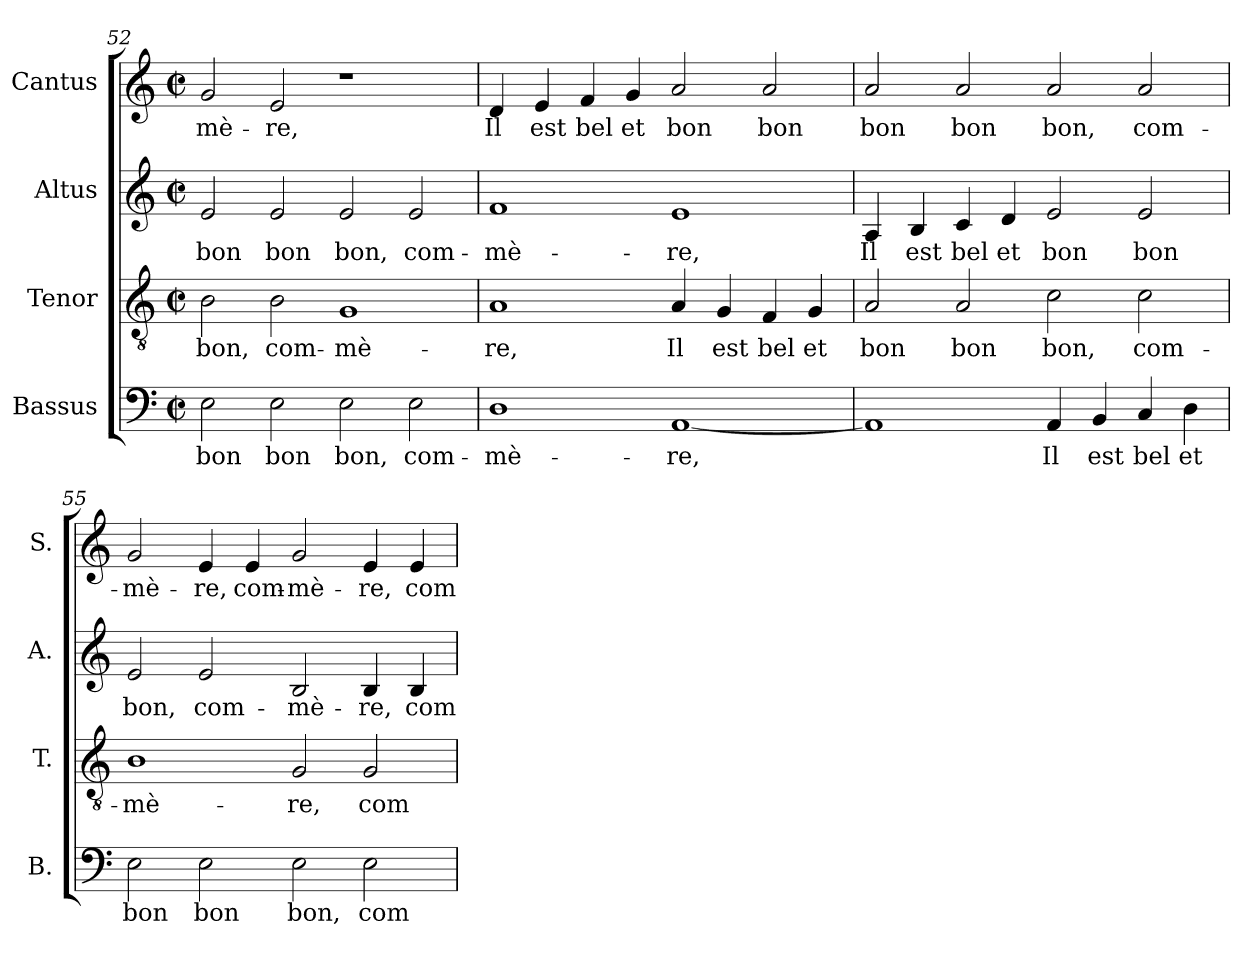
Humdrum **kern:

**kern	**text	**kern	**text	**kern	**text	**kern	**text
*part4	*part4	*part3	*part3	*part2	*part2	*part1	*part1
*staff4	*staff4	*staff3	*staff3	*staff2	*staff2	*staff1	*staff1
*I"Bassus	*	*I"Tenor	*	*I"Altus	*	*I"Cantus	*
*I'B.	*	*I'T.	*	*I'A.	*	*I'S.	*
*clefF4	*	*clefGv2	*	*clefG2	*	*clefG2	*
*	*	*ITrd7c12	*	*	*	*	*
*k[]	*	*k[]	*	*k[]	*	*k[]	*
*C:	*	*C:	*	*C:	*	*C:	*
*M2/2	*	*M2/2	*	*M2/2	*	*M2/2	*
*met(c|)	*	*met(c|)	*	*met(c|)	*	*met(c|)	*
=52	=52	=52	=52	=52	=52	=52	=52
!	!LO:LY:b:color=#000000	!	!	!	!	!	!
!	!	!	!LO:LY:b:color=#000000	!	!	!	!
!	!	!	!	!	!LO:LY:b:color=#000000	!	!
!	!	!	!	!	!	!	!LO:LY:b:color=#000000
2Ei\	bon	2BBi\	bon,	2ei/	bon	2gi/	-mè-
!	!LO:LY:b:color=#000000	!	!	!	!	!	!
!	!	!	!LO:LY:b:color=#000000	!	!	!	!
!	!	!	!	!	!LO:LY:b:color=#000000	!	!
!	!	!	!	!	!	!	!LO:LY:b:color=#000000
2Ei\	bon	2BBi\	com-	2ei/	bon	2ei/	-re,
!	!LO:LY:b:color=#000000	!	!	!	!	!	!
!	!	!	!LO:LY:b:color=#000000	!	!	!	!
!	!	!	!	!	!LO:LY:b:color=#000000	!	!
2Ei\	bon,	1GGi	-mè-	2ei/	bon,	1r	.
!	!LO:LY:b:color=#000000	!	!	!	!	!	!
!	!	!	!	!	!LO:LY:b:color=#000000	!	!
2Ei\	com-	.	.	2ei/	com-	.	.
!!LO:PB:g=z
=53	=53	=53	=53	=53	=53	=53	=53
!	!LO:LY:b:color=#000000	!	!	!	!	!	!
!	!	!	!LO:LY:b:color=#000000	!	!	!	!
!	!	!	!	!	!LO:LY:b:color=#000000	!	!
!	!	!	!	!	!	!	!LO:LY:b:color=#000000
1Di	-mè-	1AAi	-re,	1fi	-mè-	4di/	Il
!	!	!	!	!	!	!	!LO:LY:b:color=#000000
.	.	.	.	.	.	4ei/	est
!	!	!	!	!	!	!	!LO:LY:b:color=#000000
.	.	.	.	.	.	4fi/	bel
!	!	!	!	!	!	!	!LO:LY:b:color=#000000
.	.	.	.	.	.	4gi/	et
!	!LO:LY:b:color=#000000	!	!	!	!	!	!
!	!	!	!LO:LY:b:color=#000000	!	!	!	!
!	!	!	!	!	!LO:LY:b:color=#000000	!	!
!	!	!	!	!	!	!	!LO:LY:b:color=#000000
[<1AAi	-re,	4AAi/	Il	1ei	-re,	2ai/	bon
!	!	!	!LO:LY:b:color=#000000	!	!	!	!
.	.	4GGi/	est	.	.	.	.
!	!	!	!LO:LY:b:color=#000000	!	!	!	!
!	!	!	!	!	!	!	!LO:LY:b:color=#000000
.	.	4FFi/	bel	.	.	2ai/	bon
!	!	!	!LO:LY:b:color=#000000	!	!	!	!
.	.	4GGi/	et	.	.	.	.
=54	=54	=54	=54	=54	=54	=54	=54
!	!	!	!LO:LY:b:color=#000000	!	!	!	!
!	!	!	!	!	!LO:LY:b:color=#000000	!	!
!	!	!	!	!	!	!	!LO:LY:b:color=#000000
1AAi]	.	2AAi/	bon	4Ai/	Il	2ai/	bon
!	!	!	!	!	!LO:LY:b:color=#000000	!	!
.	.	.	.	4Bi/	est	.	.
!	!	!	!LO:LY:b:color=#000000	!	!	!	!
!	!	!	!	!	!LO:LY:b:color=#000000	!	!
!	!	!	!	!	!	!	!LO:LY:b:color=#000000
.	.	2AAi/	bon	4ci/	bel	2ai/	bon
!	!	!	!	!	!LO:LY:b:color=#000000	!	!
.	.	.	.	4di/	et	.	.
!	!LO:LY:b:color=#000000	!	!	!	!	!	!
!	!	!	!LO:LY:b:color=#000000	!	!	!	!
!	!	!	!	!	!LO:LY:b:color=#000000	!	!
!	!	!	!	!	!	!	!LO:LY:b:color=#000000
4AAi/	Il	2Ci\	bon,	2ei/	bon	2ai/	bon,
!	!LO:LY:b:color=#000000	!	!	!	!	!	!
4BBi/	est	.	.	.	.	.	.
!	!LO:LY:b:color=#000000	!	!	!	!	!	!
!	!	!	!LO:LY:b:color=#000000	!	!	!	!
!	!	!	!	!	!LO:LY:b:color=#000000	!	!
!	!	!	!	!	!	!	!LO:LY:b:color=#000000
4Ci/	bel	2Ci\	com-	2ei/	bon	2ai/	com-
!	!LO:LY:b:color=#000000	!	!	!	!	!	!
4Di\	et	.	.	.	.	.	.
=55	=55	=55	=55	=55	=55	=55	=55
!	!LO:LY:b:color=#000000	!	!	!	!	!	!
!	!	!	!LO:LY:b:color=#000000	!	!	!	!
!	!	!	!	!	!LO:LY:b:color=#000000	!	!
!	!	!	!	!	!	!	!LO:LY:b:color=#000000
2Ei\	bon	1BBi	-mè-	2ei/	bon,	2gi/	-mè-
!	!LO:LY:b:color=#000000	!	!	!	!	!	!
!	!	!	!	!	!LO:LY:b:color=#000000	!	!
!	!	!	!	!	!	!	!LO:LY:b:color=#000000
2Ei\	bon	.	.	2ei/	com-	4ei/	-re,
!	!	!	!	!	!	!	!LO:LY:b:color=#000000
.	.	.	.	.	.	4ei/	com-
!	!LO:LY:b:color=#000000	!	!	!	!	!	!
!	!	!	!LO:LY:b:color=#000000	!	!	!	!
!	!	!	!	!	!LO:LY:b:color=#000000	!	!
!	!	!	!	!	!	!	!LO:LY:b:color=#000000
2Ei\	bon,	2GGi/	-re,	2Bi/	-mè-	2gi/	-mè-
!	!LO:LY:b:color=#000000	!	!	!	!	!	!
!	!	!	!LO:LY:b:color=#000000	!	!	!	!
!	!	!	!	!	!LO:LY:b:color=#000000	!	!
!	!	!	!	!	!	!	!LO:LY:b:color=#000000
2Ei\	com-	2GGi/	com-	4Bi/	-re,	4ei/	-re,
!	!	!	!	!	!LO:LY:b:color=#000000	!	!
!	!	!	!	!	!	!	!LO:LY:b:color=#000000
.	.	.	.	4Bi/	com-	4ei/	com-
=	=	=	=	=	=	=	=
*-	*-	*-	*-	*-	*-	*-	*-
